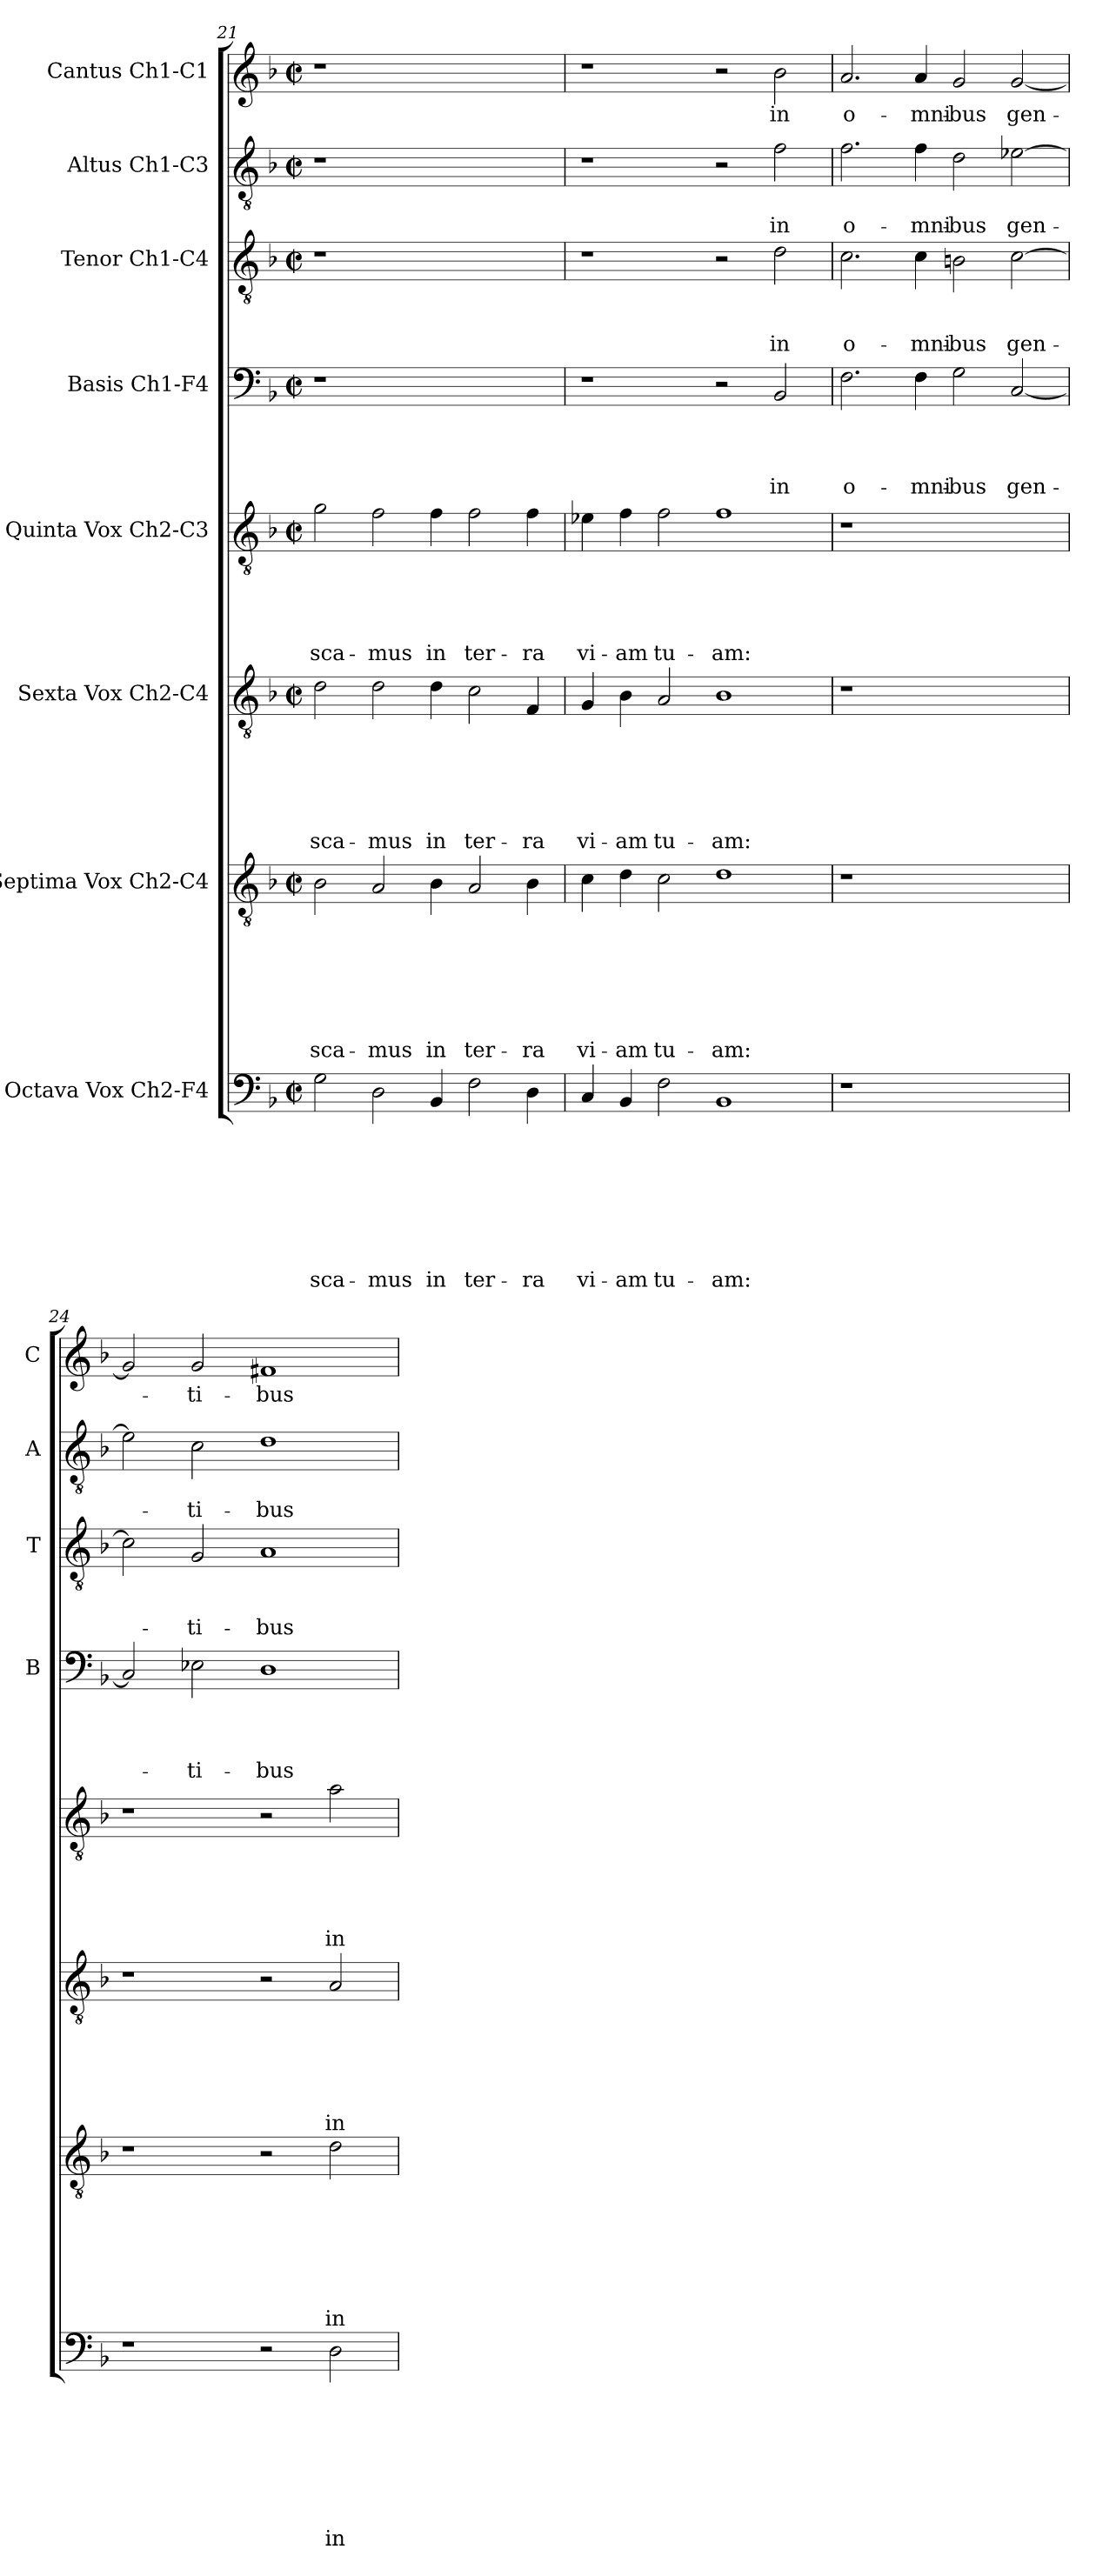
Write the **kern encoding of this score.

**kern	**text	**text	**text	**text	**text	**text	**text	**text	**kern	**text	**text	**text	**text	**text	**text	**text	**kern	**text	**text	**text	**text	**text	**text	**kern	**text	**text	**text	**text	**text	**kern	**text	**text	**text	**text	**kern	**text	**text	**text	**kern	**text	**text	**kern	**text
*part8	*part8	*part8	*part8	*part8	*part8	*part8	*part8	*part8	*part7	*part7	*part7	*part7	*part7	*part7	*part7	*part7	*part6	*part6	*part6	*part6	*part6	*part6	*part6	*part5	*part5	*part5	*part5	*part5	*part5	*part4	*part4	*part4	*part4	*part4	*part3	*part3	*part3	*part3	*part2	*part2	*part2	*part1	*part1
*staff8	*staff8	*staff8	*staff8	*staff8	*staff8	*staff8	*staff8	*staff8	*staff7	*staff7	*staff7	*staff7	*staff7	*staff7	*staff7	*staff7	*staff6	*staff6	*staff6	*staff6	*staff6	*staff6	*staff6	*staff5	*staff5	*staff5	*staff5	*staff5	*staff5	*staff4	*staff4	*staff4	*staff4	*staff4	*staff3	*staff3	*staff3	*staff3	*staff2	*staff2	*staff2	*staff1	*staff1
*I"Octava Vox Ch2-F4	*	*	*	*	*	*	*	*	*I"Septima Vox Ch2-C4	*	*	*	*	*	*	*	*I"Sexta Vox Ch2-C4	*	*	*	*	*	*	*I"Quinta Vox Ch2-C3	*	*	*	*	*	*I"Basis Ch1-F4	*	*	*	*	*I"Tenor Ch1-C4	*	*	*	*I"Altus Ch1-C3	*	*	*I"Cantus Ch1-C1	*
*	*	*	*	*	*	*	*	*	*	*	*	*	*	*	*	*	*	*	*	*	*	*	*	*	*	*	*	*	*	*I'B	*	*	*	*	*I'T	*	*	*	*I'A	*	*	*I'C	*
*clefF4	*	*	*	*	*	*	*	*	*clefGv2	*	*	*	*	*	*	*	*clefGv2	*	*	*	*	*	*	*clefGv2	*	*	*	*	*	*clefF4	*	*	*	*	*clefGv2	*	*	*	*clefGv2	*	*	*clefG2	*
*k[b-]	*	*	*	*	*	*	*	*	*k[b-]	*	*	*	*	*	*	*	*k[b-]	*	*	*	*	*	*	*k[b-]	*	*	*	*	*	*k[b-]	*	*	*	*	*k[b-]	*	*	*	*k[b-]	*	*	*k[b-]	*
*F:	*	*	*	*	*	*	*	*	*F:	*	*	*	*	*	*	*	*F:	*	*	*	*	*	*	*F:	*	*	*	*	*	*F:	*	*	*	*	*F:	*	*	*	*F:	*	*	*F:	*
*M2/2	*	*	*	*	*	*	*	*	*M2/2	*	*	*	*	*	*	*	*M2/2	*	*	*	*	*	*	*M2/2	*	*	*	*	*	*M2/2	*	*	*	*	*M2/2	*	*	*	*M2/2	*	*	*M2/2	*
*met(c|)	*	*	*	*	*	*	*	*	*met(c|)	*	*	*	*	*	*	*	*met(c|)	*	*	*	*	*	*	*met(c|)	*	*	*	*	*	*met(c|)	*	*	*	*	*met(c|)	*	*	*	*met(c|)	*	*	*met(c|)	*
=21	=21	=21	=21	=21	=21	=21	=21	=21	=21	=21	=21	=21	=21	=21	=21	=21	=21	=21	=21	=21	=21	=21	=21	=21	=21	=21	=21	=21	=21	=21	=21	=21	=21	=21	=21	=21	=21	=21	=21	=21	=21	=21	=21
!	!	!	!	!	!	!	!	!LO:LY:b	!	!	!	!	!	!	!	!LO:LY:b	!	!	!	!	!	!	!LO:LY:b	!	!	!	!	!	!LO:LY:b	!	!	!	!	!	!	!	!	!	!	!	!	!	!
2G\	.	.	.	.	.	.	.	-sca-	2B-\	.	.	.	.	.	.	-sca-	2d\	.	.	.	.	.	-sca-	2g\	.	.	.	.	-sca-	1r	.	.	.	.	1r	.	.	.	1r	.	.	1r	.
!	!	!	!	!	!	!	!	!LO:LY:b	!	!	!	!	!	!	!	!LO:LY:b	!	!	!	!	!	!	!LO:LY:b	!	!	!	!	!	!LO:LY:b	!	!	!	!	!	!	!	!	!	!	!	!	!	!
2D\	.	.	.	.	.	.	.	-mus	2A/	.	.	.	.	.	.	-mus	2d\	.	.	.	.	.	-mus	2f\	.	.	.	.	-mus	.	.	.	.	.	.	.	.	.	.	.	.	.	.
!	!	!	!	!	!	!	!	!LO:LY:b	!	!	!	!	!	!	!	!LO:LY:b	!	!	!	!	!	!	!LO:LY:b	!	!	!	!	!	!LO:LY:b	!	!	!	!	!	!	!	!	!	!	!	!	!	!
4BB-/	.	.	.	.	.	.	.	in	4B-\	.	.	.	.	.	.	in	4d\	.	.	.	.	.	in	4f\	.	.	.	.	in	1ryy	.	.	.	.	1ryy	.	.	.	1ryy	.	.	1ryy	.
!	!	!	!	!	!	!	!	!LO:LY:b	!	!	!	!	!	!	!	!LO:LY:b	!	!	!	!	!	!	!LO:LY:b	!	!	!	!	!	!LO:LY:b	!	!	!	!	!	!	!	!	!	!	!	!	!	!
2F\	.	.	.	.	.	.	.	ter-	2A/	.	.	.	.	.	.	ter-	2c\	.	.	.	.	.	ter-	2f\	.	.	.	.	ter-	.	.	.	.	.	.	.	.	.	.	.	.	.	.
!	!	!	!	!	!	!	!	!LO:LY:b	!	!	!	!	!	!	!	!LO:LY:b	!	!	!	!	!	!	!LO:LY:b	!	!	!	!	!	!LO:LY:b	!	!	!	!	!	!	!	!	!	!	!	!	!	!
4D\	.	.	.	.	.	.	.	-ra	4B-\	.	.	.	.	.	.	-ra	4F/	.	.	.	.	.	-ra	4f\	.	.	.	.	-ra	.	.	.	.	.	.	.	.	.	.	.	.	.	.
=22	=22	=22	=22	=22	=22	=22	=22	=22	=22	=22	=22	=22	=22	=22	=22	=22	=22	=22	=22	=22	=22	=22	=22	=22	=22	=22	=22	=22	=22	=22	=22	=22	=22	=22	=22	=22	=22	=22	=22	=22	=22	=22	=22
!	!	!	!	!	!	!	!	!LO:LY:b	!	!	!	!	!	!	!	!LO:LY:b	!	!	!	!	!	!	!LO:LY:b	!	!	!	!	!	!LO:LY:b	!	!	!	!	!	!	!	!	!	!	!	!	!	!
4C/	.	.	.	.	.	.	.	vi-	4c\	.	.	.	.	.	.	vi-	4G/	.	.	.	.	.	vi-	4e-X\	.	.	.	.	vi-	1r	.	.	.	.	1r	.	.	.	1r	.	.	1r	.
!	!	!	!	!	!	!	!	!LO:LY:b	!	!	!	!	!	!	!	!LO:LY:b	!	!	!	!	!	!	!LO:LY:b	!	!	!	!	!	!LO:LY:b	!	!	!	!	!	!	!	!	!	!	!	!	!	!
4BB-/	.	.	.	.	.	.	.	-am	4d\	.	.	.	.	.	.	-am	4B-\	.	.	.	.	.	-am	4f\	.	.	.	.	-am	.	.	.	.	.	.	.	.	.	.	.	.	.	.
!	!	!	!	!	!	!	!	!LO:LY:b	!	!	!	!	!	!	!	!LO:LY:b	!	!	!	!	!	!	!LO:LY:b	!	!	!	!	!	!LO:LY:b	!	!	!	!	!	!	!	!	!	!	!	!	!	!
2F\	.	.	.	.	.	.	.	tu-	2c\	.	.	.	.	.	.	tu-	2A/	.	.	.	.	.	tu-	2f\	.	.	.	.	tu-	.	.	.	.	.	.	.	.	.	.	.	.	.	.
!	!	!	!	!	!	!	!	!LO:LY:b	!	!	!	!	!	!	!	!LO:LY:b	!	!	!	!	!	!	!LO:LY:b	!	!	!	!	!	!LO:LY:b	!	!	!	!	!	!	!	!	!	!	!	!	!	!
1BB-	.	.	.	.	.	.	.	-am:	1d	.	.	.	.	.	.	-am:	1B-	.	.	.	.	.	-am:	1f	.	.	.	.	-am:	2r	.	.	.	.	2r	.	.	.	2r	.	.	2r	.
!	!	!	!	!	!	!	!	!	!	!	!	!	!	!	!	!	!	!	!	!	!	!	!	!	!	!	!	!	!	!	!	!	!	!LO:LY:b	!	!	!	!LO:LY:b	!	!	!LO:LY:b	!	!LO:LY:b
.	.	.	.	.	.	.	.	.	.	.	.	.	.	.	.	.	.	.	.	.	.	.	.	.	.	.	.	.	.	2BB-/	.	.	.	in	2d\	.	.	in	2f\	.	in	2b-\	in
!!LO:PB:g=z
=23	=23	=23	=23	=23	=23	=23	=23	=23	=23	=23	=23	=23	=23	=23	=23	=23	=23	=23	=23	=23	=23	=23	=23	=23	=23	=23	=23	=23	=23	=23	=23	=23	=23	=23	=23	=23	=23	=23	=23	=23	=23	=23	=23
!	!	!	!	!	!	!	!	!	!	!	!	!	!	!	!	!	!	!	!	!	!	!	!	!	!	!	!	!	!	!	!	!	!	!LO:LY:b	!	!	!	!LO:LY:b	!	!	!LO:LY:b	!	!LO:LY:b
1r	.	.	.	.	.	.	.	.	1r	.	.	.	.	.	.	.	1r	.	.	.	.	.	.	1r	.	.	.	.	.	2.F\	.	.	.	o-	2.c\	.	.	o-	2.f\	.	o-	2.a/	o-
!	!	!	!	!	!	!	!	!	!	!	!	!	!	!	!	!	!	!	!	!	!	!	!	!	!	!	!	!	!	!	!	!	!	!LO:LY:b	!	!	!	!LO:LY:b	!	!	!LO:LY:b	!	!LO:LY:b
.	.	.	.	.	.	.	.	.	.	.	.	.	.	.	.	.	.	.	.	.	.	.	.	.	.	.	.	.	.	4F\	.	.	.	-mni-	4c\	.	.	-mni-	4f\	.	-mni-	4a/	-mni-
!	!	!	!	!	!	!	!	!	!	!	!	!	!	!	!	!	!	!	!	!	!	!	!	!	!	!	!	!	!	!	!	!	!	!LO:LY:b	!	!	!	!LO:LY:b	!	!	!LO:LY:b	!	!LO:LY:b
1ryy	.	.	.	.	.	.	.	.	1ryy	.	.	.	.	.	.	.	1ryy	.	.	.	.	.	.	1ryy	.	.	.	.	.	2G\	.	.	.	-bus	2Bn\	.	.	-bus	2d\	.	-bus	2g/	-bus
!	!	!	!	!	!	!	!	!	!	!	!	!	!	!	!	!	!	!	!	!	!	!	!	!	!	!	!	!	!	!	!	!	!	!LO:LY:b	!	!	!	!LO:LY:b	!	!	!LO:LY:b	!	!LO:LY:b
.	.	.	.	.	.	.	.	.	.	.	.	.	.	.	.	.	.	.	.	.	.	.	.	.	.	.	.	.	.	[2C/	.	.	.	gen-	[2c\	.	.	gen-	[2e-X\	.	gen-	[2g/	gen-
=24	=24	=24	=24	=24	=24	=24	=24	=24	=24	=24	=24	=24	=24	=24	=24	=24	=24	=24	=24	=24	=24	=24	=24	=24	=24	=24	=24	=24	=24	=24	=24	=24	=24	=24	=24	=24	=24	=24	=24	=24	=24	=24	=24
1r	.	.	.	.	.	.	.	.	1r	.	.	.	.	.	.	.	1r	.	.	.	.	.	.	1r	.	.	.	.	.	2C/]	.	.	.	.	2c\]	.	.	.	2e-\]	.	.	2g/]	.
!	!	!	!	!	!	!	!	!	!	!	!	!	!	!	!	!	!	!	!	!	!	!	!	!	!	!	!	!	!	!	!	!	!	!LO:LY:b	!	!	!	!LO:LY:b	!	!	!LO:LY:b	!	!LO:LY:b
.	.	.	.	.	.	.	.	.	.	.	.	.	.	.	.	.	.	.	.	.	.	.	.	.	.	.	.	.	.	2E-X\	.	.	.	-ti-	2G/	.	.	-ti-	2c\	.	-ti-	2g/	-ti-
!	!	!	!	!	!	!	!	!	!	!	!	!	!	!	!	!	!	!	!	!	!	!	!	!	!	!	!	!	!	!	!	!	!	!LO:LY:b	!	!	!	!LO:LY:b	!	!	!LO:LY:b	!	!LO:LY:b
2r	.	.	.	.	.	.	.	.	2r	.	.	.	.	.	.	.	2r	.	.	.	.	.	.	2r	.	.	.	.	.	1D	.	.	.	-bus	1A	.	.	-bus	1d	.	-bus	1f#X	-bus
!	!	!	!	!	!	!	!	!LO:LY:b	!	!	!	!	!	!	!	!LO:LY:b	!	!	!	!	!	!	!LO:LY:b	!	!	!	!	!	!LO:LY:b	!	!	!	!	!	!	!	!	!	!	!	!	!	!
2D\	.	.	.	.	.	.	.	in	2d\	.	.	.	.	.	.	in	2A/	.	.	.	.	.	in	2a\	.	.	.	.	in	.	.	.	.	.	.	.	.	.	.	.	.	.	.
=	=	=	=	=	=	=	=	=	=	=	=	=	=	=	=	=	=	=	=	=	=	=	=	=	=	=	=	=	=	=	=	=	=	=	=	=	=	=	=	=	=	=	=
*-	*-	*-	*-	*-	*-	*-	*-	*-	*-	*-	*-	*-	*-	*-	*-	*-	*-	*-	*-	*-	*-	*-	*-	*-	*-	*-	*-	*-	*-	*-	*-	*-	*-	*-	*-	*-	*-	*-	*-	*-	*-	*-	*-
